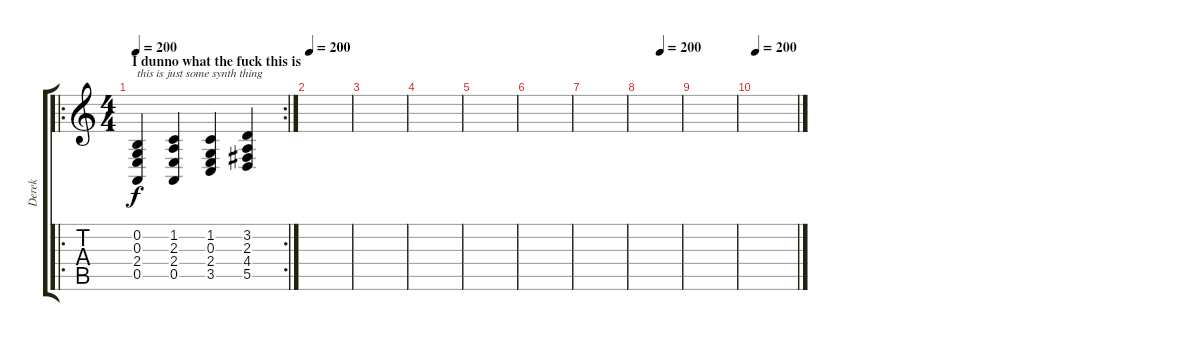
\track ("Derek" "Derek") {instrument stringensemble1}
\staff {score tabs}
\tuning (E4 B3 G3 D3 A2 E2) {hide}
\ro
\rc 2
\ts (4 4)
\section ("" "I dunno what the fuck this is")
\tempo 200
\tempo 10
\tempo 200
\clef g2
\ks c
(0.2 0.3 2.4 0.5).4{txt "this is just some synth thing" dy f instrument stringensemble1} (1.2 2.3 2.4 0.5).4 (1.2 0.3 2.4 3.5).4 (3.2 2.3 4.4 5.5).4 |
\tempo 200
|
|
|
|
|
|
\tempo (200 0.5)
|
|
\tempo 200
